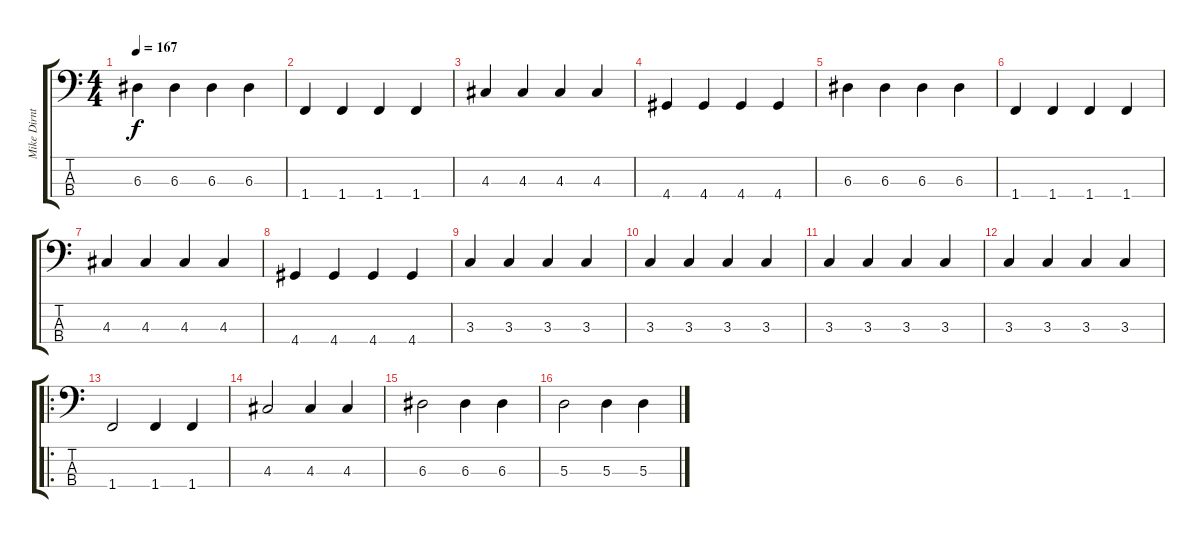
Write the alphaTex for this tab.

\track ("Mike Dirnt (Bass)" "Mike Dirnt") {instrument acousticbass}
\staff {score tabs}
\tuning (G2 D2 A1 E1) {hide}
\ts (4 4)
\tempo 167
\clef f4
\ks c
6.3.4{dy f} 6.3.4 6.3.4 6.3.4 |
1.4.4 1.4.4 1.4.4 1.4.4 |
4.3.4 4.3.4 4.3.4 4.3.4 |
4.4.4 4.4.4 4.4.4 4.4.4 |
6.3.4 6.3.4 6.3.4 6.3.4 |
1.4.4 1.4.4 1.4.4 1.4.4 |
4.3.4 4.3.4 4.3.4 4.3.4 |
4.4.4 4.4.4 4.4.4 4.4.4 |
3.3.4 3.3.4 3.3.4 3.3.4 |
3.3.4 3.3.4 3.3.4 3.3.4 |
3.3.4 3.3.4 3.3.4 3.3.4 |
3.3.4 3.3.4 3.3.4 3.3.4 |
\ro
1.4.2 1.4.4 1.4.4 |
4.3.2 4.3.4 4.3.4 |
6.3.2 6.3.4 6.3.4 |
5.3.2 5.3.4 5.3.4
